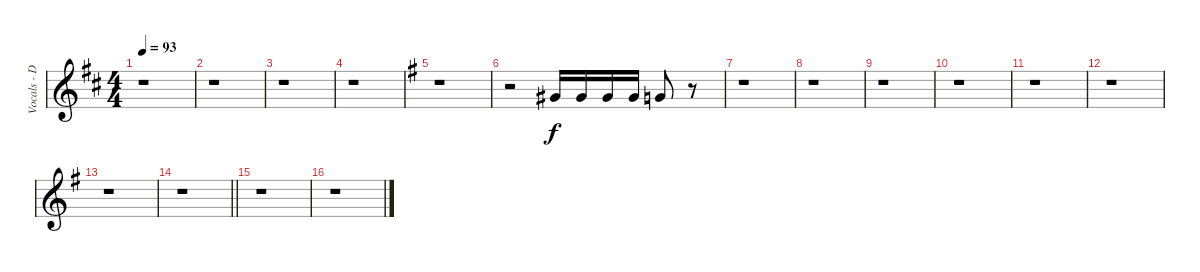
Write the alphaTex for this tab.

\track ("Vocals - Daniel Gildenlöw" "Vocals - D") {instrument frenchhorn}
\staff {score}
\tuning (E4 B3 G3 D3 A2 E2) {hide}
\ts (4 4)
\tempo 93
\clef g2
\ks bminor
r.1{dy f} |
r.1 |
r.1 |
r.1 |
\ks eminor
r.1 |
r.2 4.1.16{balance 7 instrument clarinet} 4.1.16 4.1.16 4.1.16 3.1.8 r.8 |
r.1 |
r.1 |
r.1 |
r.1 |
r.1 |
r.1 |
r.1 |
\barLineRight lightlight
r.1 |
r.1 |
r.1
